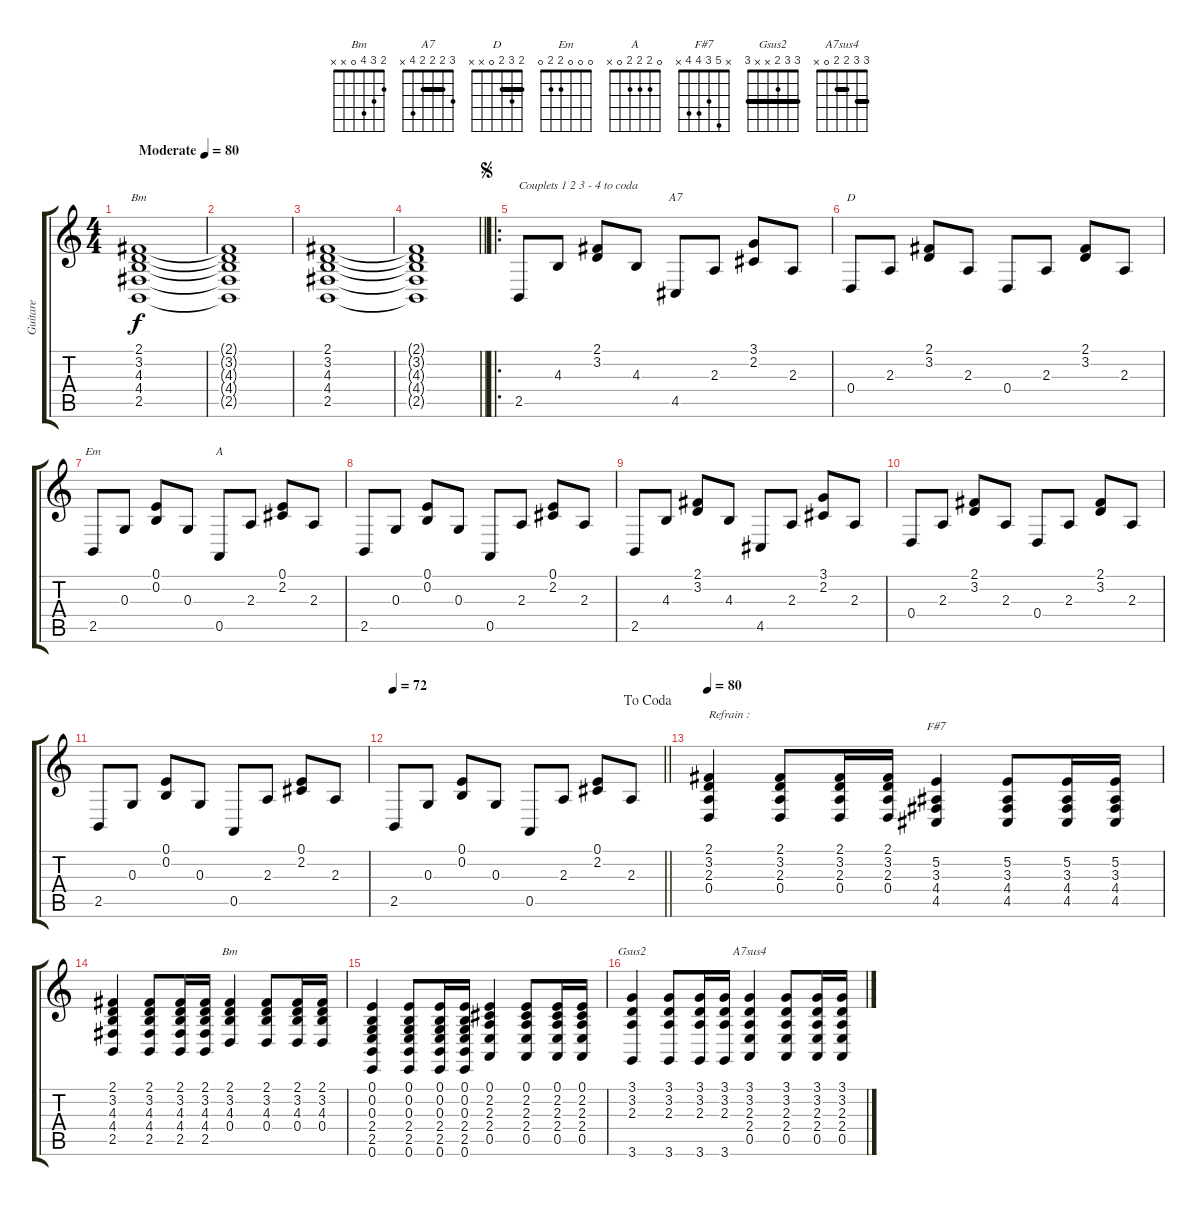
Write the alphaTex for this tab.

\track ("Guitare" "Guitare") {instrument brightacousticpiano}
\staff {score tabs}
\tuning (E4 B3 G3 D3 A2 E2) {hide}
\chord ("Bm" 2 3 4 4 2 x) {barre 2}
\chord ("A7" 3 2 2 2 4 x) {barre 2}
\chord ("D" 2 3 2 0 x x) {barre 2}
\chord ("Em" 0 0 0 2 2 0)
\chord ("A" 0 2 2 2 0 x)
\chord ("F#7" x 5 3 4 4 x)
\chord ("Bm" 2 3 4 0 x x)
\chord ("Gsus2" 3 3 2 x x 3) {barre 3}
\chord ("A7sus4" 3 3 2 2 0 x) {barre (2 3)}
\ts (4 4)
\tempo (80 "Moderate")
\clef g2
\ks c
(2.1 3.2 4.3 4.4 2.5).1{ch "Bm" dy f instrument brightacousticpiano} |
(2.1{t} 3.2{t} 4.3{t} 4.4{t} 2.5{t}).1 |
(2.1 3.2 4.3 4.4 2.5).1 |
\barLineRight lightlight
(2.1{t} 3.2{t} 4.3{t} 4.4{t} 2.5{t}).1 |
\ro
\jump segno
2.5.8{txt "Couplets 1 2 3 - 4 to coda"} 4.3.8 (2.1 3.2).8 4.3.8 4.5.8{ch "A7"} 2.3.8 (3.1 2.2).8 2.3.8 |
0.4.8{ch "D"} 2.3.8 (2.1 3.2).8 2.3.8 0.4.8 2.3.8 (2.1 3.2).8 2.3.8 |
2.5.8{ch "Em"} 0.3.8 (0.1 0.2).8 0.3.8 0.5.8{ch "A"} 2.3.8 (0.1 2.2).8 2.3.8 |
2.5.8 0.3.8 (0.1 0.2).8 0.3.8 0.5.8 2.3.8 (0.1 2.2).8 2.3.8 |
2.5.8 4.3.8 (2.1 3.2).8 4.3.8 4.5.8 2.3.8 (3.1 2.2).8 2.3.8 |
0.4.8 2.3.8 (2.1 3.2).8 2.3.8 0.4.8 2.3.8 (2.1 3.2).8 2.3.8 |
2.5.8 0.3.8 (0.1 0.2).8 0.3.8 0.5.8 2.3.8 (0.1 2.2).8 2.3.8 |
\jump dacoda
\tempo 72
\barLineRight lightlight
2.5.8 0.3.8 (0.1 0.2).8 0.3.8 0.5.8 2.3.8 (0.1 2.2).8 2.3.8 |
\tempo 80
(2.1 3.2 2.3 0.4).4{txt "Refrain :"} (2.1 3.2 2.3 0.4).8 (2.1 3.2 2.3 0.4).16 (2.1 3.2 2.3 0.4).16 (5.2 3.3 4.4 4.5).4{ch "F#7"} (5.2 3.3 4.4 4.5).8 (5.2 3.3 4.4 4.5).16 (5.2 3.3 4.4 4.5).16 |
(2.1 3.2 4.3 4.4 2.5).4 (2.1 3.2 4.3 4.4 2.5).8 (2.1 3.2 4.3 4.4 2.5).16 (2.1 3.2 4.3 4.4 2.5).16 (2.1 3.2 4.3 0.4).4{ch "Bm"} (2.1 3.2 4.3 0.4).8 (2.1 3.2 4.3 0.4).16 (2.1 3.2 4.3 0.4).16 |
(0.1 0.2 0.3 2.4 2.5 0.6).4 (0.1 0.2 0.3 2.4 2.5 0.6).8 (0.1 0.2 0.3 2.4 2.5 0.6).16 (0.1 0.2 0.3 2.4 2.5 0.6).16 (0.1 2.2 2.3 2.4 0.5).4 (0.1 2.2 2.3 2.4 0.5).8 (0.1 2.2 2.3 2.4 0.5).16 (0.1 2.2 2.3 2.4 0.5).16 |
(3.1 3.2 2.3 3.6).4{ch "Gsus2"} (3.1 3.2 2.3 3.6).8 (3.1 3.2 2.3 3.6).16 (3.1 3.2 2.3 3.6).16 (3.1 3.2 2.3 2.4 0.5).4{ch "A7sus4"} (3.1 3.2 2.3 2.4 0.5).8 (3.1 3.2 2.3 2.4 0.5).16 (3.1 3.2 2.3 2.4 0.5).16
